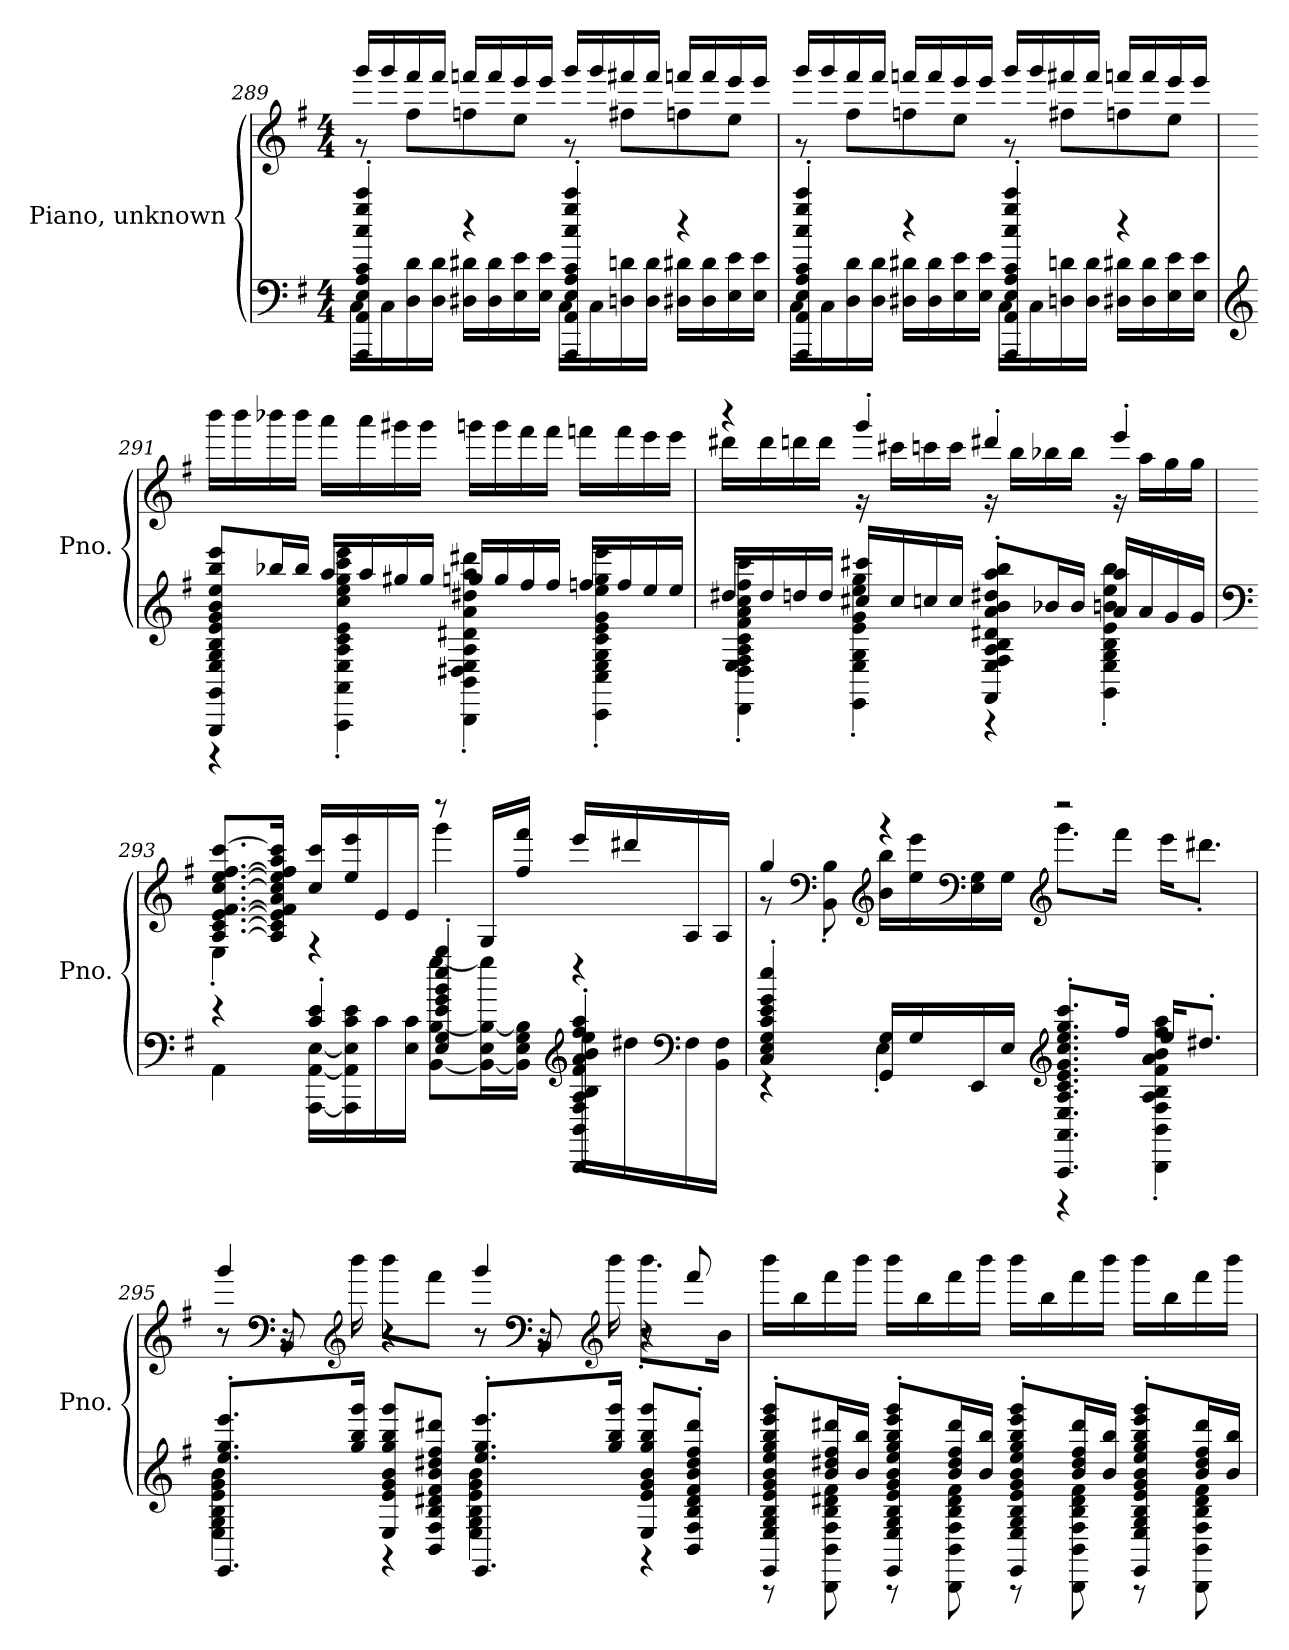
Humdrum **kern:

**kern	**kern
*part1	*part1
*staff2	*staff1
*I"Piano, unknown	*
*I'Pno.	*
*clefF4	*clefG2
*k[f#]	*k[f#]
*M4/4	*M4/4
=289	=289
*^	*^
4AAA/' 4AA/' 4E/' 4A/' 4c/' 4cc/' 4gg/' 4ccc/'	16C\LL	16ggg/LL	8r
.	16C\	16ggg/	.
.	16D\ 16d\	16fff#/	8ff#\L
.	16D\ 16d\JJ	16fff#/JJ	.
4r	16D#X\ 16d#X\LL	16fffn/LL	8ffn\
.	16D#\ 16d#\	16fff/	.
.	16E\ 16e\	16eee/	8ee\J
.	16E\ 16e\JJ	16eee/JJ	.
4AAA/' 4AA/' 4E/' 4A/' 4c/' 4cc/' 4gg/' 4ccc/'	16C\LL	16ggg/LL	8r
.	16C\	16ggg/	.
.	16Dn\ 16dn\	16fff#X/	8ff#X\L
.	16D\ 16d\JJ	16fff#/JJ	.
4r	16D#X\ 16d#X\LL	16fffn/LL	8ffn\
.	16D#\ 16d#\	16fff/	.
.	16E\ 16e\	16eee/	8ee\J
.	16E\ 16e\JJ	16eee/JJ	.
!!LO:LB:g=z	!!
=290	=290	=290	=290
4AAA/' 4AA/' 4E/' 4A/' 4c/' 4cc/' 4gg/' 4ccc/'	16C\LL	16ggg/LL	8r
.	16C\	16ggg/	.
.	16D\ 16d\	16fff#/	8ff#\L
.	16D\ 16d\JJ	16fff#/JJ	.
4r	16D#X\ 16d#X\LL	16fffn/LL	8ffn\
.	16D#\ 16d#\	16fff/	.
.	16E\ 16e\	16eee/	8ee\J
.	16E\ 16e\JJ	16eee/JJ	.
4AAA/' 4AA/' 4E/' 4A/' 4c/' 4cc/' 4gg/' 4ccc/'	16C\LL	16ggg/LL	8r
.	16C\	16ggg/	.
.	16Dn\ 16dn\	16fff#X/	8ff#X\L
.	16D\ 16d\JJ	16fff#/JJ	.
4r	16D#X\ 16d#X\LL	16fffn/LL	8ffn\
.	16D#\ 16d#\	16fff/	.
.	16E\ 16e\	16eee/	8ee\J
.	16E\ 16e\JJ	16eee/JJ	.
*	*	*v	*v
!!LO:LB:g=z
=291	=291	=291
*clefG2	*	*
8GGG/ 8GG/ 8E/ 8G/ 8B/ 8e/ 8g/ 8b/ 8ee/ 8bb/ 8eee/L	4r	16bbb\LL
.	.	16bbb\
16bb-X/L	.	16bbb-X\
16bb-/JJ	.	16bbb-\JJ
16aa/LL	4AAA\' 4AA\' 4E\' 4A\' 4c\' 4e\' 4cc\' 4ee\' 4gg\' 4ccc\' 4eee\'	16aaa\LL
16aa/	.	16aaa\
16gg#X/	.	16ggg#X\
16gg#/JJ	.	16ggg#\JJ
16ggn/LL	4BBB\' 4BB\' 4D#X\' 4E\' 4A\' 4d#X\' 4a\' 4dd#X\' 4aa\' 4ddd#X\'	16gggn\LL
16gg/	.	16ggg\
16ff#/	.	16fff#\
16ff#/JJ	.	16fff#\JJ
16ffn/LL	4CC\' 4C\' 4E\' 4G\' 4c\' 4e\' 4g\' 4ee\' 4gg\' 4eee\'	16fffn\LL
16ff/	.	16fff\
16ee/	.	16eee\
16ee/JJ	.	16eee\JJ
!!LO:PB:g=z
=292	=292	=292
*	*	*^
16dd#X/LL	4DD\' 4D\' 4E\' 4F#\' 4A\' 4c\' 4f#\' 4a\' 4cc\' 4ff#\' 4ccc\'	4r	16ddd#X\LL
16dd#/	.	.	16ddd#\
16ddn/	.	.	16dddn\
16dd/JJ	.	.	16ddd\JJ
16cc#X/ 16ccc#X/LL	4EE\' 4E\' 4G\' 4e\' 4g\' 4ee\' 4gg\'	4ggg'/	16r
16cc#/	.	.	16ccc#X\LL
16ccn/	.	.	16cccn\
16cc/JJ	.	.	16ccc\JJ
8FF#/' 8E/' 8F#/' 8A/' 8B/' 8d#X/' 8a/' 8b/' 8dd#X/' 8aa/' 8bb/'L	4r	4ddd#X'/	16r
.	.	.	16bb\LL
16b-X/L	.	.	16bb-X\
16b-/JJ	.	.	16bb-\JJ
16a/ 16aa/LL	4GG\' 4E\' 4G\' 4B\' 4e\' 4bn\' 4ee\' 4bb\'	4eee'/	16r
16a/	.	.	16aa\LL
16g/	.	.	16gg\
16g/JJ	.	.	16gg\JJ
!!LO:LB:g=z	!!
=293	=293	=293	=293
*clefF4	*	*	*
4r	4AA\	[8.A/ [8.c/ [8.e/ [8.f#/ [8.cc/ [8.ee/ [8.ff#/ [8.ccc/L	4E'\
.	.	16A/] 16c/] 16e/] 16f#/] 16a/ 16cc/] 16ee/] 16ff#/] 16aa/ 16ccc/]Jk	.
4c/' 4e/'	[16AAA\ [16AA\ [16E\LL	16cc/ 16ccc/LL	4r
.	16AAA\] 16AA\] 16E\] 16c\ 16e\	16ee/ 16eee/	.
.	16c\	16e/	.
.	16E\ 16c\JJ	16e/JJ	.
4E/' 4G/' 4e/' 4g/' 4b/' 4ee/' 4bb/'	[8BB\ [8B\ [8gg\L	8r	4ggg\
.	16BB\_ 16E\ 16B\_ 16gg\]L	16G/LL	.
.	16BB\] 16E\ 16G\ 16B\]JJ	16ff#/ 16fff#/JJ	.
*clefG2	*	*	*
4BBB/' 4BB/' 4F#/' 4A/' 4B/' 4f#/' 4a/' 4b/' 4ff#/' 4aa/'	16ee\LL	16eee/LL	4r
.	16dd#X\	16ddd#X/	.
*clefF4	*	*	*
.	16F#\	16A/	.
.	16BB\ 16F#\JJ	16A/JJ	.
!!LO:LB:g=z	!!
=294	=294	=294	=294
4C/' 4E/' 4G/' 4c/' 4e/' 4g/' 4ee/'	4r	4gg/	8r
*	*	*clefF4	*
.	.	.	8BB\' 8B\'
*	*	*clefG2	*
16GG/ 16G/LL	4E'\	4r	16b\ 16bb\LL
16G/	.	.	16ee\ 16eee\
*	*	*clefF4	*
16EE/	.	.	16E\ 16G\
16E/JJ	.	.	16G\JJ
*clefG2	*	*clefG2	*
8.AAA/' 8.AA/' 8.E/' 8.A/' 8.c/' 8.e/' 8.g/' 8.cc/' 8.ee/' 8.gg/' 8.ccc/'L	4r	2r	8.ggg\L
16ff#/Jk	.	.	16fff#\Jk
16ee/KL	4BBB\' 4BB\' 4F#\' 4A\' 4B\' 4f#\' 4a\' 4b\' 4ff#\' 4aa\'	.	16eee\KL
8.dd#X'/J	.	.	8.ddd#X'\J
=295	=295	=295	=295
*	*	*	*^
8.EE/' 8.ee/' 8.gg/' 8.eee/'L	4E\ 4G\ 4B\ 4e\ 4g\ 4b\	4ggg/	8r	8r
*	*	*clefF4	*	*
.	.	.	16r	8BB/
*	*	*clefG2	*	*
16gg/ 16bb/ 16ggg/Jk	.	.	16bbb\	.
8E/ 8e/ 8g/ 8b/ 8gg/ 8bb/ 8ggg/L	4r	4r	8bbb\L	4r
8BB/ 8F#/ 8B/ 8d#X/ 8f#/ 8b/ 8dd#X/ 8ff#/ 8ddd#X/J	.	.	8fff#\J	.
8.EE/' 8.ee/' 8.gg/' 8.eee/'L	4E\ 4G\ 4B\ 4e\ 4g\ 4b\	4ggg/	8r	8r
*	*	*clefF4	*	*
.	.	.	16r	8BB/
*	*	*clefG2	*	*
16gg/ 16bb/ 16ggg/Jk	.	.	16bbb\	.
8E/ 8e/ 8g/ 8b/ 8gg/ 8bb/ 8ggg/L	4r	8r	8.bbb'\L	4r
8BB/' 8F#/' 8B/' 8d#/' 8f#/' 8b/' 8dd#/' 8ff#/' 8ddd#/'J	.	8fff#/	.	.
.	.	.	16b\Jk	.
*	*	*v	*v	*v
!!LO:LB:g=z
=296	=296	=296
8EE/' 8E/' 8G/' 8B/' 8e/' 8g/' 8b/' 8ee/' 8gg/' 8bb/' 8eee/' 8ggg/'L	8r	16bbb\LL
.	.	16bb\
16b/ 16dd#X/ 16ff#/ 16ddd#X/L	8BBB\ 8BB\ 8F#\ 8B\ 8d#X\ 8f#\	16fff#\
16b/ 16bb/JJ	.	16bbb\JJ
8EE/' 8E/' 8G/' 8B/' 8e/' 8g/' 8b/' 8ee/' 8gg/' 8bb/' 8eee/' 8ggg/'L	8r	16bbb\LL
.	.	16bb\
16b/ 16dd#/ 16ff#/ 16ddd#/L	8BBB\ 8BB\ 8F#\ 8B\ 8d#\ 8f#\	16fff#\
16b/ 16bb/JJ	.	16bbb\JJ
8EE/' 8E/' 8G/' 8B/' 8e/' 8g/' 8b/' 8ee/' 8gg/' 8bb/' 8eee/' 8ggg/'L	8r	16bbb\LL
.	.	16bb\
16b/ 16dd#/ 16ff#/ 16ddd#/L	8BBB\ 8BB\ 8F#\ 8B\ 8d#\ 8f#\	16fff#\
16b/ 16bb/JJ	.	16bbb\JJ
8EE/' 8E/' 8G/' 8B/' 8e/' 8g/' 8b/' 8ee/' 8gg/' 8bb/' 8eee/' 8ggg/'L	8r	16bbb\LL
.	.	16bb\
16b/ 16dd#/ 16ff#/ 16ddd#/L	8BBB\ 8BB\ 8F#\ 8B\ 8d#\ 8f#\	16fff#\
16b/ 16bb/JJ	.	16bbb\JJ
*v	*v	*
=	=
*-	*-
